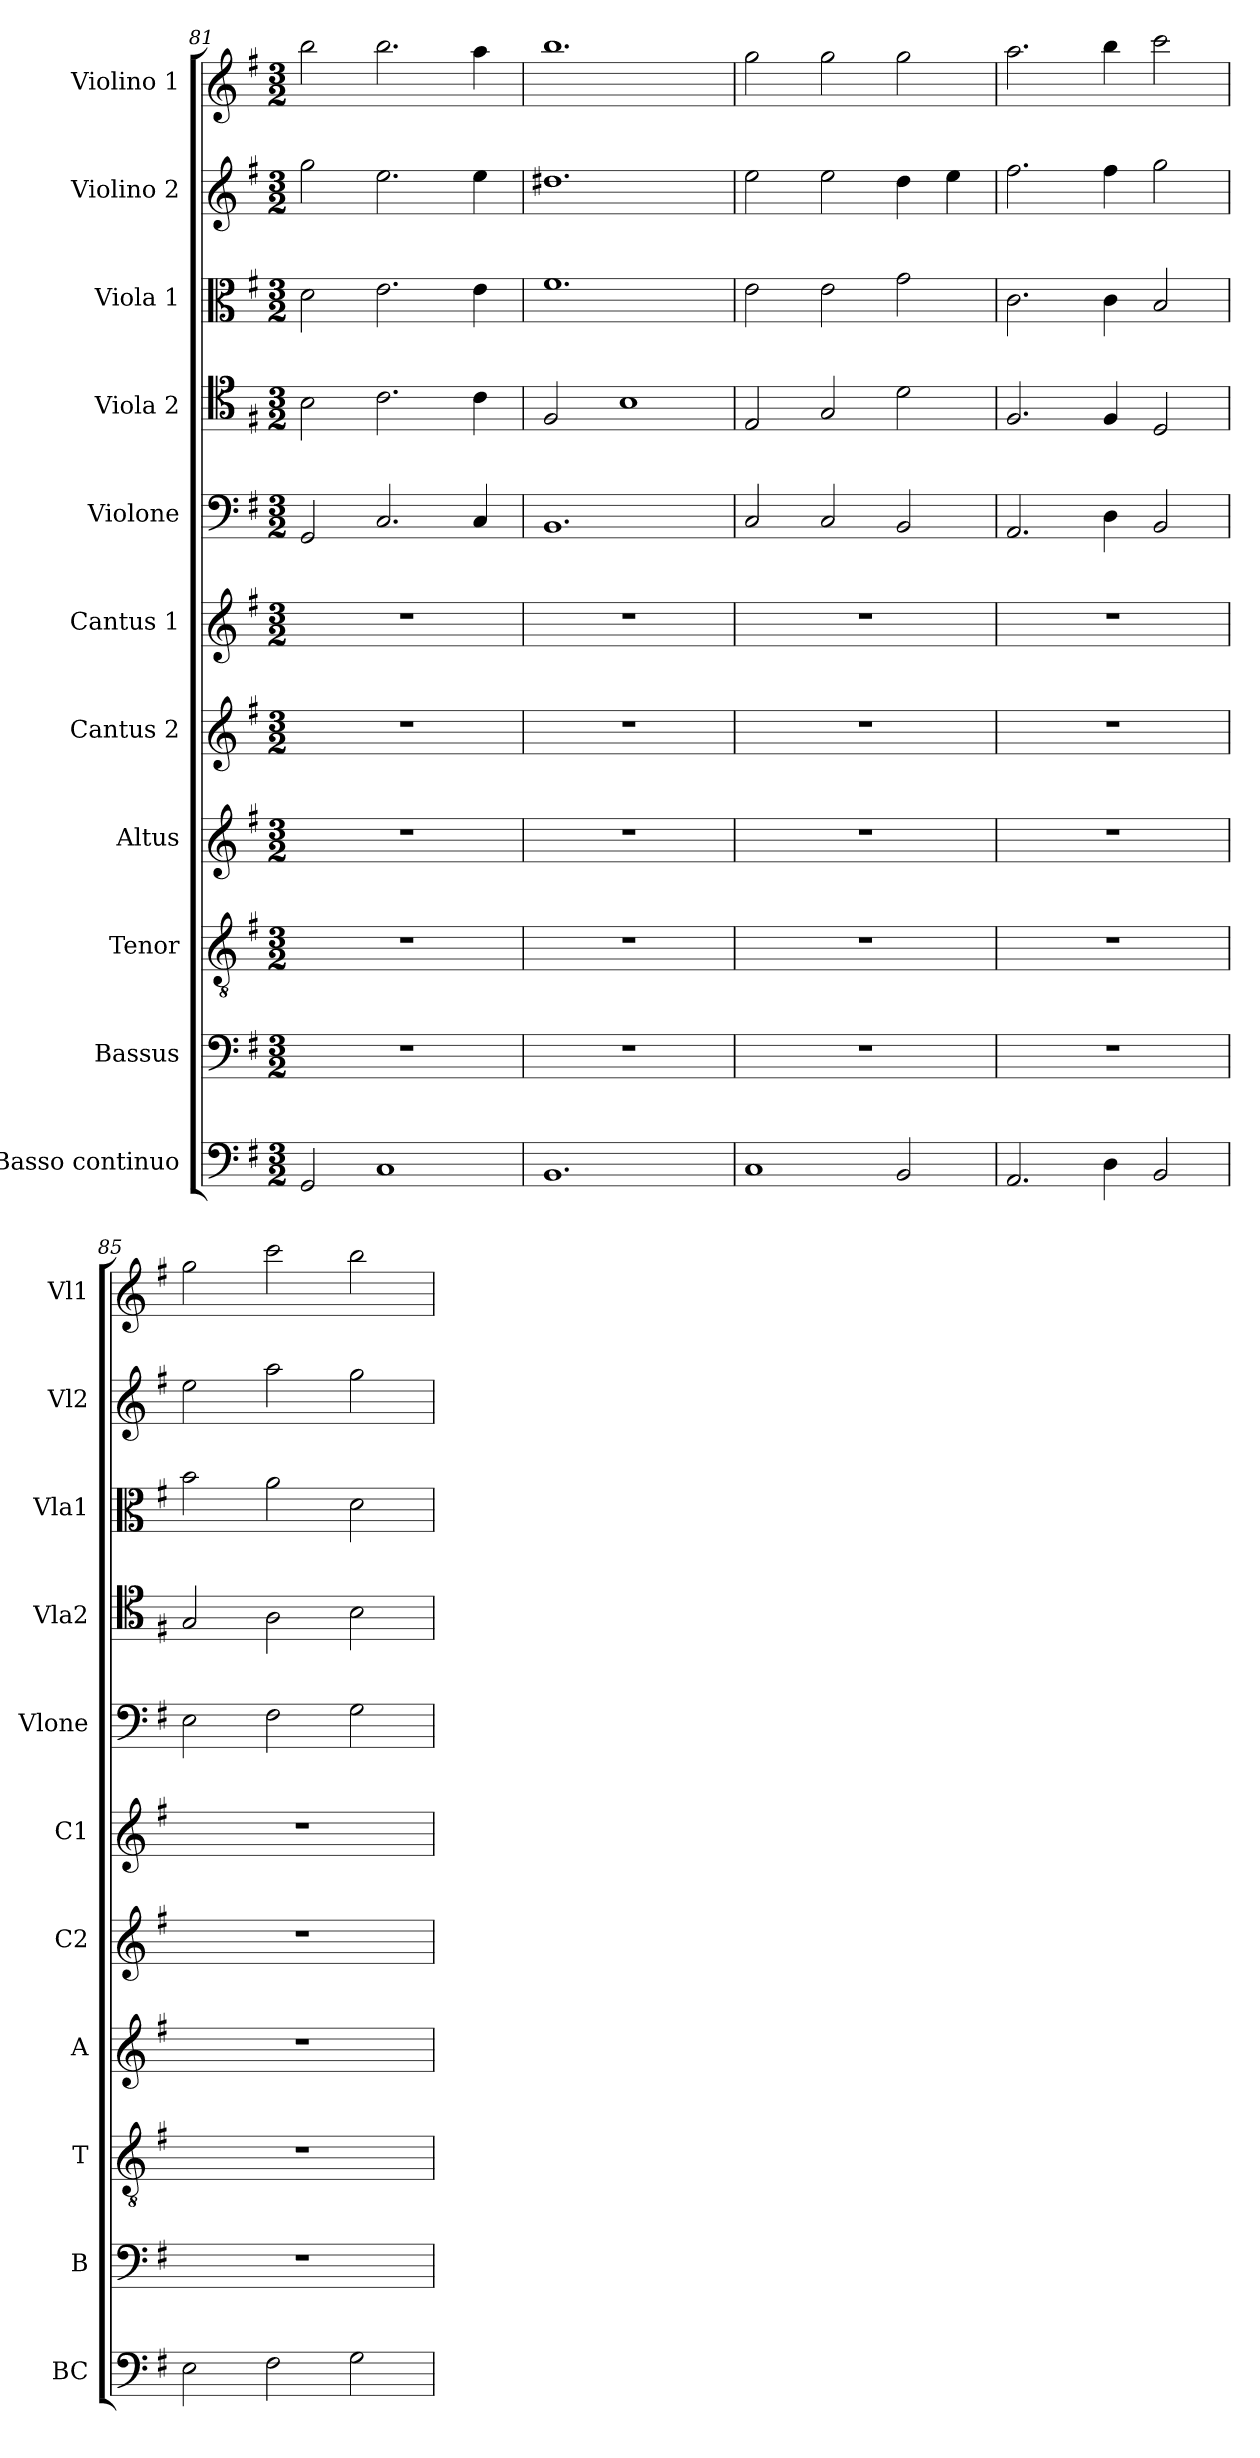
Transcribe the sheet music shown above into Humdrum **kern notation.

**kern	**kern	**kern	**kern	**kern	**kern	**kern	**kern	**kern	**kern	**kern
*part11	*part10	*part9	*part8	*part7	*part6	*part5	*part4	*part3	*part2	*part1
*staff11	*staff10	*staff9	*staff8	*staff7	*staff6	*staff5	*staff4	*staff3	*staff2	*staff1
*I"Basso continuo	*I"Bassus	*I"Tenor	*I"Altus	*I"Cantus 2	*I"Cantus 1	*I"Violone	*I"Viola 2	*I"Viola 1	*I"Violino 2	*I"Violino 1
*I'BC	*I'B	*I'T	*I'A	*I'C2	*I'C1	*I'Vlone	*I'Vla2	*I'Vla1	*I'Vl2	*I'Vl1
*clefF4	*clefF4	*clefGv2	*clefG2	*clefG2	*clefG2	*clefF4	*clefC4	*clefC3	*clefG2	*clefG2
*k[f#]	*k[f#]	*k[f#]	*k[f#]	*k[f#]	*k[f#]	*k[f#]	*k[f#]	*k[f#]	*k[f#]	*k[f#]
*G:	*G:	*G:	*G:	*G:	*G:	*G:	*G:	*G:	*G:	*G:
*M3/2	*M3/2	*M3/2	*M3/2	*M3/2	*M3/2	*M3/2	*M3/2	*M3/2	*M3/2	*M3/2
=81	=81	=81	=81	=81	=81	=81	=81	=81	=81	=81
2GG/	1.r	1.r	1.r	1.r	1.r	2GG/	2B\	2d\	2gg\	2bb\
1C	.	.	.	.	.	2.C/	2.c\	2.e\	2.ee\	2.bb\
.	.	.	.	.	.	4C/	4c\	4e\	4ee\	4aa\
=82	=82	=82	=82	=82	=82	=82	=82	=82	=82	=82
1.BB	1.r	1.r	1.r	1.r	1.r	1.BB	2F#/	1.f#	1.dd#X	1.bb
.	.	.	.	.	.	.	1B	.	.	.
=83	=83	=83	=83	=83	=83	=83	=83	=83	=83	=83
1C	1.r	1.r	1.r	1.r	1.r	2C/	2E/	2e\	2ee\	2gg\
.	.	.	.	.	.	2C/	2G/	2e\	2ee\	2gg\
2BB/	.	.	.	.	.	2BB/	2d\	2g\	4dd\	2gg\
.	.	.	.	.	.	.	.	.	4ee\	.
=84	=84	=84	=84	=84	=84	=84	=84	=84	=84	=84
2.AA/	1.r	1.r	1.r	1.r	1.r	2.AA/	2.F#/	2.c\	2.ff#\	2.aa\
4D\	.	.	.	.	.	4D\	4F#/	4c\	4ff#\	4bb\
2BB/	.	.	.	.	.	2BB/	2D/	2B/	2gg\	2ccc\
=85	=85	=85	=85	=85	=85	=85	=85	=85	=85	=85
2E\	1.r	1.r	1.r	1.r	1.r	2E\	2G/	2b\	2ee\	2gg\
2F#\	.	.	.	.	.	2F#\	2A\	2a\	2aa\	2ccc\
2G\	.	.	.	.	.	2G\	2B\	2d\	2gg\	2bb\
=	=	=	=	=	=	=	=	=	=	=
*-	*-	*-	*-	*-	*-	*-	*-	*-	*-	*-
